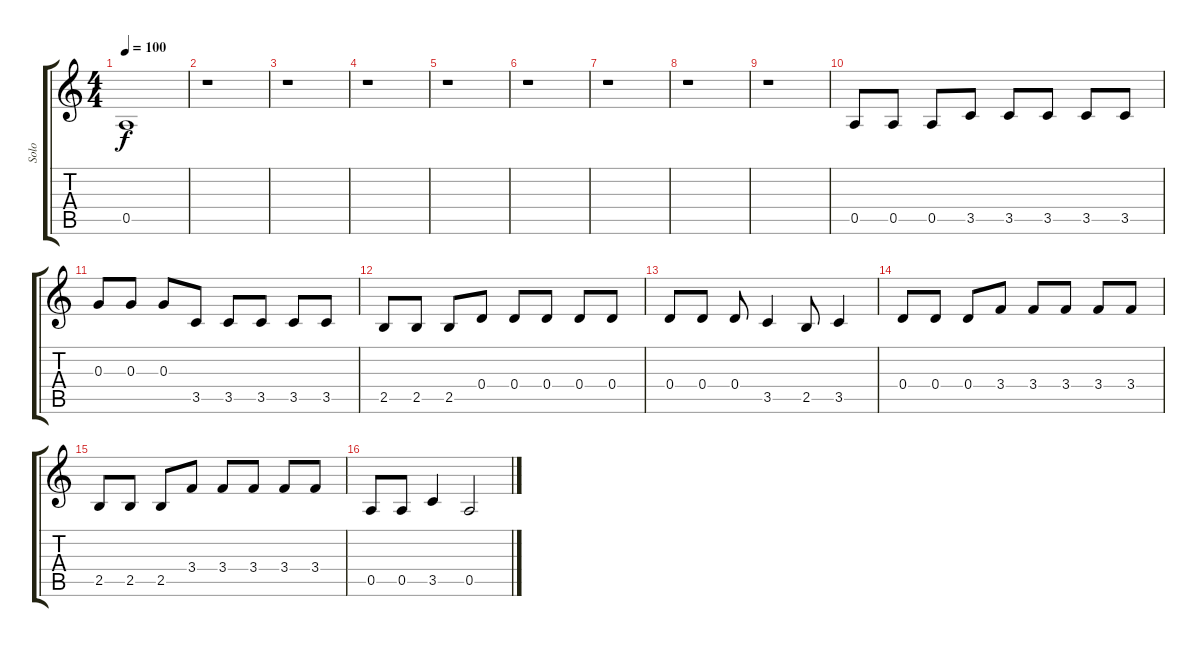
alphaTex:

\track ("Solo" "Solo") {instrument electricguitarjazz}
\staff {score tabs}
\tuning (E4 B3 G3 D3 A2 E2) {hide}
\ts (4 4)
\tempo 100
\clef g2
\ks c
0.5.1{dy f} |
r.1 |
r.1 |
r.1 |
r.1 |
r.1 |
r.1 |
r.1 |
r.1 |
0.5.8 0.5.8 0.5.8 3.5.8 3.5.8 3.5.8 3.5.8 3.5.8 |
0.3.8 0.3.8 0.3.8 3.5.8 3.5.8 3.5.8 3.5.8 3.5.8 |
2.5.8 2.5.8 2.5.8 0.4.8 0.4.8 0.4.8 0.4.8 0.4.8 |
0.4.8 0.4.8 0.4.8 3.5.4 2.5.8 3.5.4 |
0.4.8 0.4.8 0.4.8 3.4.8 3.4.8 3.4.8 3.4.8 3.4.8 |
2.5.8 2.5.8 2.5.8 3.4.8 3.4.8 3.4.8 3.4.8 3.4.8 |
0.5.8 0.5.8 3.5.4 0.5.2
